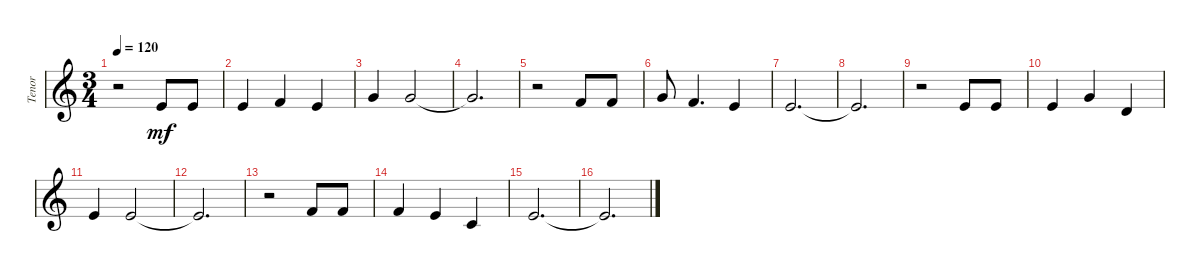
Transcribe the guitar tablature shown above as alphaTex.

\defaultSystemsLayout 4
\bracketExtendMode groupsimilarinstruments
\otherSystemsTrackNameOrientation horizontal
\track ("Tenor" "Tenor") {instrument acousticguitarsteel}
\staff {score}
\tuning (E4 B3 G3 D3 A2 E2)
\ts (3 4)
\tempo 120
\clef g2
\scale
0.525292
\ks c
r.2{dy mf instrument acousticguitarsteel} 2.4.8 2.4.8 |
\scale
0.237354 2.4.4 3.4.4 2.4.4 |
\scale
0.237354 0.3.4 0.3.2 |
\scale
0.333333 0.3{t}.2{d} |
\scale
0.333333 r.2 3.4.8 3.4.8 |
\scale
0.333333 0.3.8 3.4.4{d} 2.4.4 |
\scale
0.333333 2.4.2{d} |
\scale
0.333333 2.4{t}.2{d} |
\scale
0.333333 r.2 7.5.8 7.5.8 |
\scale
0.333333 7.5.4 5.4.4 0.4.4 |
\scale
0.333333 2.4.4 2.4.2 |
\scale
0.333333 2.4{t}.2{d} |
\scale
0.333333 r.2 3.4.8 3.4.8 |
\scale
0.333333 3.4.4 2.4.4 3.5.4 |
\scale
0.333333 2.4.2{d} |
2.4{t}.2{d}
